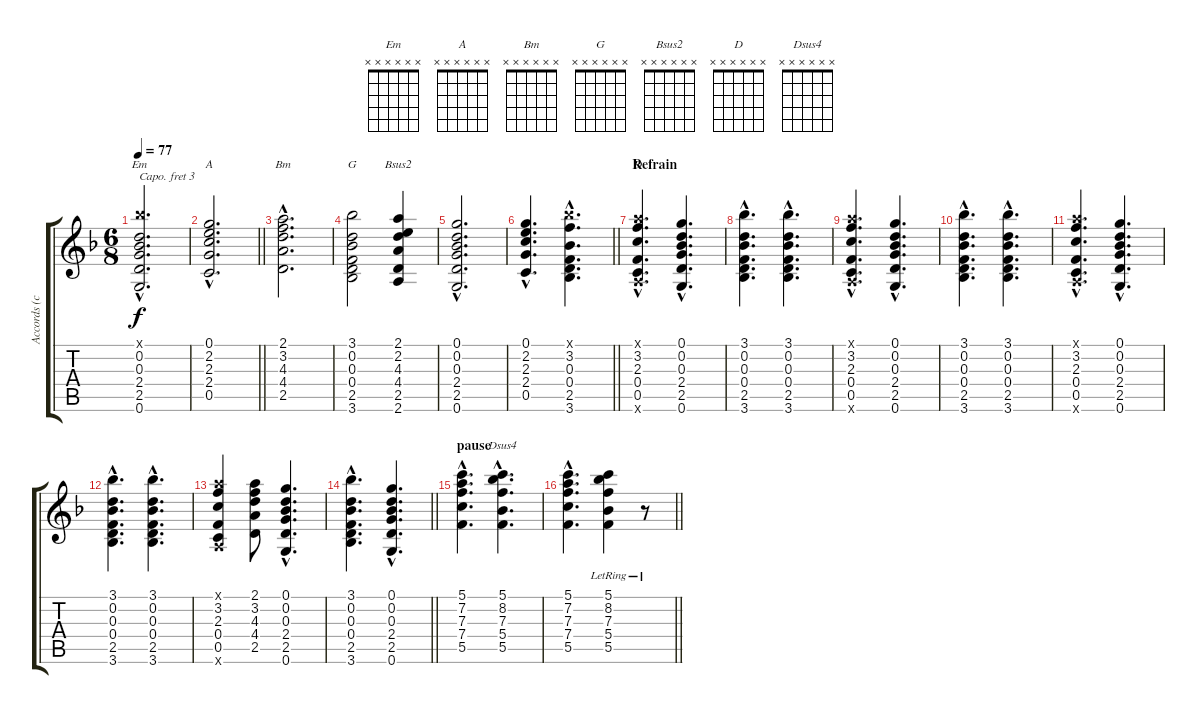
\track ("Accords (capo 3)" "Accords (c") {instrument acousticguitarnylon}
\staff {score tabs}
\capo 3
\tuning (E4 B3 G3 D3 A2 E2) {hide}
\chord ("Em" x x x x x x)
\chord ("A" x x x x x x)
\chord ("Bm" x x x x x x)
\chord ("G" x x x x x x)
\chord ("Bsus2" x x x x x x)
\chord ("D" x x x x x x)
\chord ("Dsus4" x x x x x x)
\ts (6 8)
\tempo 77
\clef g2
\ks f
(3.1{hac x} 0.2{hac} 0.3{hac} 2.4{hac} 2.5{hac} 0.6{hac}).2{d ch "Em" dy f} |
\barLineRight lightlight
(0.1{hac} 2.2{hac} 2.3{hac} 2.4{hac} 0.5{hac}).2{d ch "A"} |
(2.1{hac} 3.2{hac} 4.3{hac} 4.4{hac} 2.5{hac}).2{d ch "Bm"} |
(3.1 0.2 0.3 0.4 2.5 3.6).2{ch "G"} (2.1 2.2 4.3 4.4 2.5 2.6).4{ch "Bsus2"} |
(0.1{hac} 0.2{hac} 0.3{hac} 2.4{hac} 2.5{hac} 0.6{hac}).2{d} |
\barLineRight lightlight
(0.1{hac} 2.2{hac} 2.3{hac} 2.4{hac} 0.5{hac}).4{d} (3.1{hac x} 3.2{hac} 0.3{hac} 0.4{hac} 2.5{hac} 3.6{hac}).4{d} |
\section ("" "Refrain")
(2.1{hac x} 3.2{hac} 2.3{hac} 0.4{hac} 0.5{hac} 2.6{hac x}).4{d ch "D"} (0.1{hac} 0.2{hac} 0.3{hac} 2.4{hac} 2.5{hac} 0.6{hac}).4{d} |
(3.1{hac} 0.2{hac} 0.3{hac} 0.4{hac} 2.5{hac} 3.6{hac}).4{d} (3.1{hac} 0.2{hac} 0.3{hac} 0.4{hac} 2.5{hac} 3.6{hac}).4{d} |
(2.1{hac x} 3.2{hac} 2.3{hac} 0.4{hac} 0.5{hac} 2.6{hac x}).4{d} (0.1{hac} 0.2{hac} 0.3{hac} 2.4{hac} 2.5{hac} 0.6{hac}).4{d} |
(3.1{hac} 0.2{hac} 0.3{hac} 0.4{hac} 2.5{hac} 3.6{hac}).4{d} (3.1{hac} 0.2{hac} 0.3{hac} 0.4{hac} 2.5{hac} 3.6{hac}).4{d} |
(2.1{hac x} 3.2{hac} 2.3{hac} 0.4{hac} 0.5{hac} 2.6{hac x}).4{d} (0.1{hac} 0.2{hac} 0.3{hac} 2.4{hac} 2.5{hac} 0.6{hac}).4{d} |
(3.1{hac} 0.2{hac} 0.3{hac} 0.4{hac} 2.5{hac} 3.6{hac}).4{d} (3.1{hac} 0.2{hac} 0.3{hac} 0.4{hac} 2.5{hac} 3.6{hac}).4{d} |
(2.1{x} 3.2 2.3 0.4 0.5 2.6{x}).4 (2.1 3.2 4.3 4.4 2.5).8 (0.1{hac} 0.2{hac} 0.3{hac} 2.4{hac} 2.5{hac} 0.6{hac}).4{d} |
\barLineRight lightlight
(3.1{hac} 0.2{hac} 0.3{hac} 0.4{hac} 2.5{hac} 3.6{hac}).4{d} (0.1{hac} 0.2{hac} 0.3{hac} 2.4{hac} 2.5{hac} 0.6{hac}).4{d} |
\section ("" "pause")
(5.1{hac} 7.2{hac} 7.3{hac} 7.4{hac} 5.5{hac}).4{d} (5.1{hac} 8.2{hac} 7.3{hac} 5.4{hac} 5.5{hac}).4{d ch "Dsus4"} |
\barLineRight lightlight
(5.1{hac} 7.2{hac} 7.3{hac} 7.4{hac} 5.5{hac}).4{d} (5.1{lr} 8.2{lr} 7.3{lr} 5.4{lr} 5.5{lr}).4 r.8
